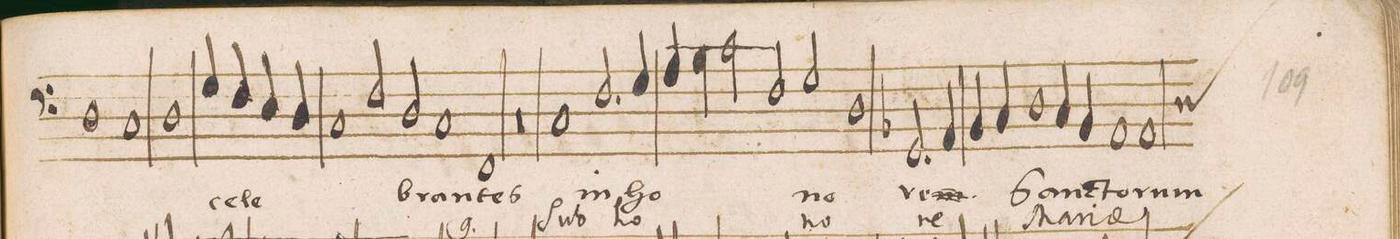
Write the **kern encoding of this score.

**kern	**text	**text
*I"BASSUS	*	*
*clefF4	*	*
*k[]	*	*
*met(C|)	*	*
*M2/1	*	*
1D	fes-	.
1C	-tum	.
*	*Xij	*
=16-	=16-	=16-
1D	.	.
4G/	ce-	.
4F/	-le-	.
4E/	.	.
4D/	.	.
=17-	=17-	=17-
1C	.	.
2F/	.	.
2D/	-bran-	.
=18-	=18-	=18-
1C	.	.
1FF	-tes	.
=19-	=19-	=19-
0r	.	.
=20-	=20-	=20-
1C	.	.
2.F/	in	ſub
4G/	ho-	ho-
=21-	=21-	=21-
4A/	.	.
4B\	.	.
2c\	.	.
2F/	.	.
2G/	-no-	-no-
=22-	=22-	=22-
1D	.	.
2.GG/	-re[[m]]	-re
4AA/	.	.
=23-	=23-	=23-
4BB/	.	.
4C/	.	.
1D	San-	Ma-
4C/	.	.
4BB/	-cto-	-ri-
=24-	=24-	=24-
1AA	.	-ae
*custos:D	*	*
1AA	-rum	.
=25-	=25-	=25-
*-	*-	*-
